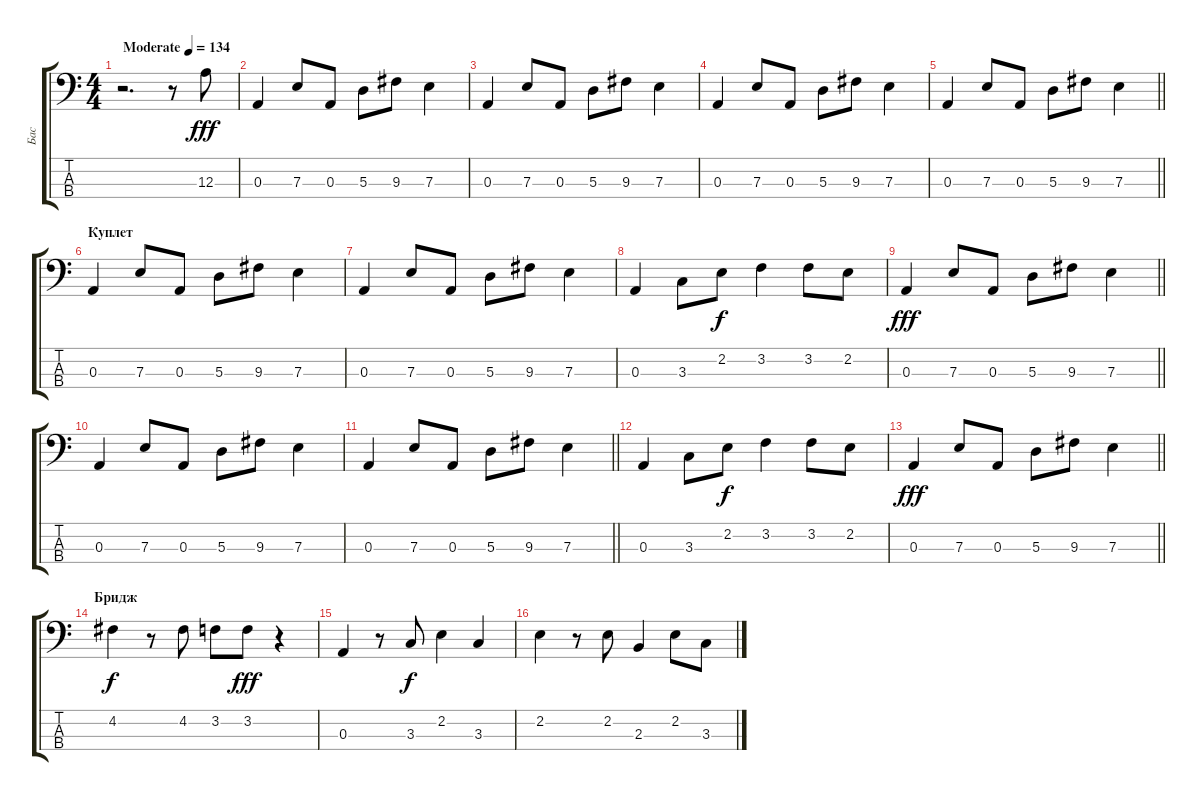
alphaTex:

\track ("Бас" "Бас") {instrument electricbassfinger}
\staff {score tabs}
\tuning (G2 D2 A1 E1) {hide}
\ts (4 4)
\tempo (134 "Moderate")
\clef f4
\ks c
r.2{d dy fff instrument electricbassfinger} r.8 12.3.8 |
0.3.4 7.3.8 0.3.8 5.3.8 9.3.8 7.3.4 |
0.3.4 7.3.8 0.3.8 5.3.8 9.3.8 7.3.4 |
0.3.4 7.3.8 0.3.8 5.3.8 9.3.8 7.3.4 |
\barLineRight lightlight
0.3.4 7.3.8 0.3.8 5.3.8 9.3.8 7.3.4 |
\section ("" "Куплет")
0.3.4 7.3.8 0.3.8 5.3.8 9.3.8 7.3.4 |
0.3.4 7.3.8 0.3.8 5.3.8 9.3.8 7.3.4 |
0.3.4 3.3.8 2.2.8{dy f} 3.2.4 3.2.8 2.2.8 |
\barLineRight lightlight
0.3.4{dy fff} 7.3.8 0.3.8 5.3.8 9.3.8 7.3.4 |
0.3.4 7.3.8 0.3.8 5.3.8 9.3.8 7.3.4 |
\barLineRight lightlight
0.3.4 7.3.8 0.3.8 5.3.8 9.3.8 7.3.4 |
0.3.4 3.3.8 2.2.8{dy f} 3.2.4 3.2.8 2.2.8 |
\barLineRight lightlight
0.3.4{dy fff} 7.3.8 0.3.8 5.3.8 9.3.8 7.3.4 |
\section ("" "Бридж")
4.2.4{dy f} r.8 4.2.8 3.2.8 3.2.8{dy fff} r.4 |
0.3.4 r.8 3.3.8{dy f} 2.2.4 3.3.4 |
2.2.4 r.8 2.2.8 2.3.4 2.2.8 3.3.8
